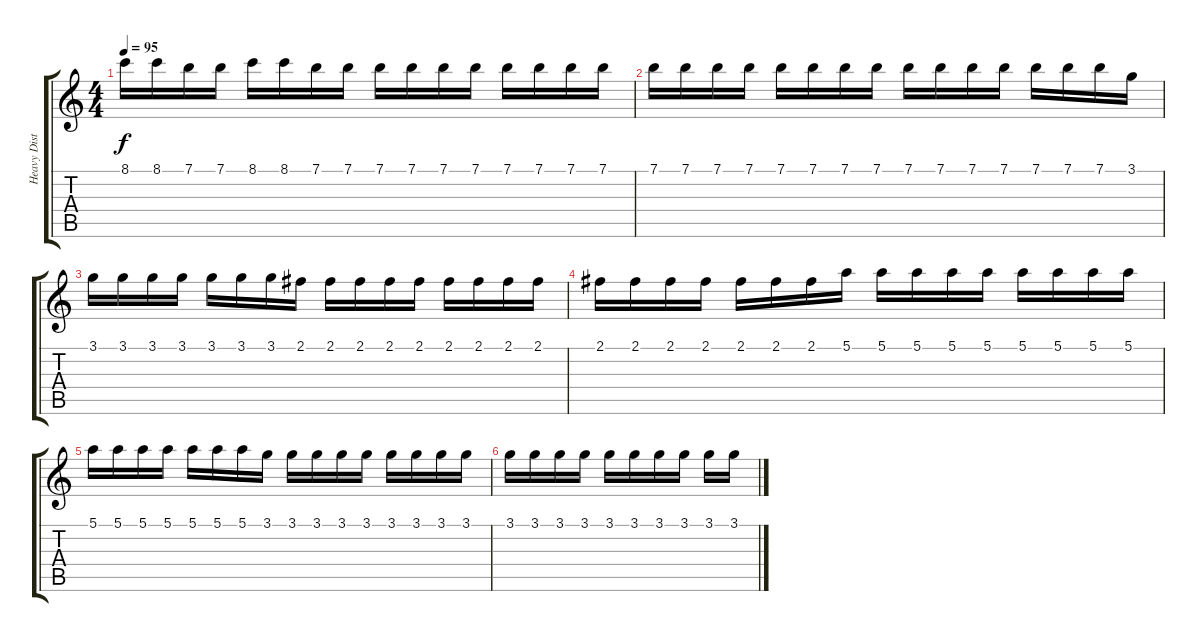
\track ("Heavy Distortion" "Heavy Dist") {instrument overdrivenguitar}
\staff {score tabs}
\tuning (E4 B3 G3 D3 A2 E2) {hide}
\ts (4 4)
\tempo 95
\clef g2
\ks c
8.1.16{dy f} 8.1.16 7.1.16 7.1.16 8.1.16 8.1.16 7.1.16 7.1.16 7.1.16 7.1.16 7.1.16 7.1.16 7.1.16 7.1.16 7.1.16 7.1.16 |
7.1.16 7.1.16 7.1.16 7.1.16 7.1.16 7.1.16 7.1.16 7.1.16 7.1.16 7.1.16 7.1.16 7.1.16 7.1.16 7.1.16 7.1.16 3.1.16 |
3.1.16 3.1.16 3.1.16 3.1.16 3.1.16 3.1.16 3.1.16 2.1.16 2.1.16 2.1.16 2.1.16 2.1.16 2.1.16 2.1.16 2.1.16 2.1.16 |
2.1.16 2.1.16 2.1.16 2.1.16 2.1.16 2.1.16 2.1.16 5.1.16 5.1.16 5.1.16 5.1.16 5.1.16 5.1.16 5.1.16 5.1.16 5.1.16 |
5.1.16 5.1.16 5.1.16 5.1.16 5.1.16 5.1.16 5.1.16 3.1.16 3.1.16 3.1.16 3.1.16 3.1.16 3.1.16 3.1.16 3.1.16 3.1.16 |
3.1.16 3.1.16 3.1.16 3.1.16 3.1.16 3.1.16 3.1.16 3.1.16 3.1.16 3.1.16
